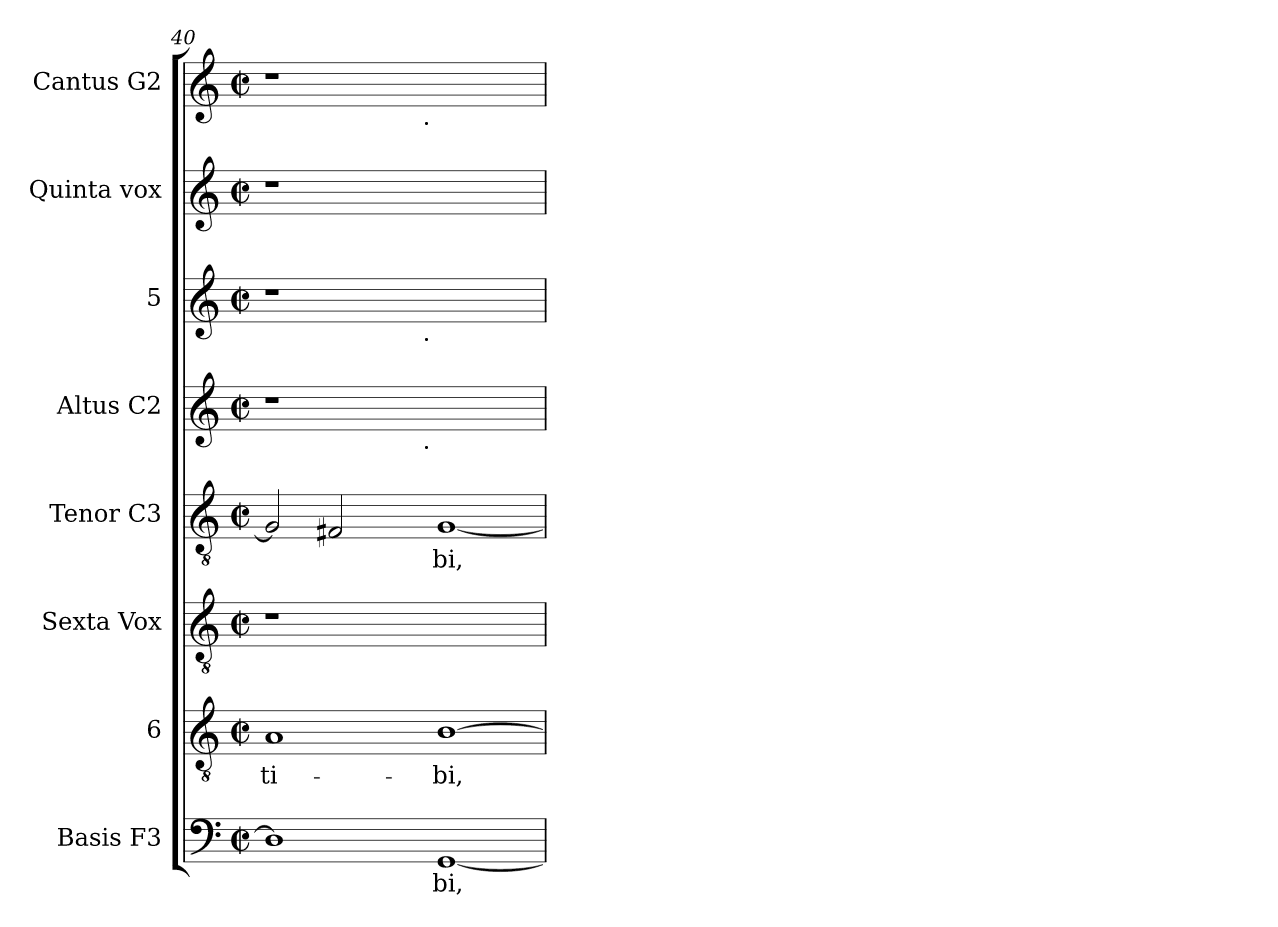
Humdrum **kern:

**kern	**text	**kern	**text	**kern	**kern	**text	**kern	**kern	**kern	**kern
*part8	*part8	*part7	*part7	*part6	*part5	*part5	*part4	*part3	*part2	*part1
*staff8	*staff8	*staff7	*staff7	*staff6	*staff5	*staff5	*staff4	*staff3	*staff2	*staff1
*I"Basis  F3	*	*I"6	*	*I"Sexta  Vox	*I"Tenor  C3	*	*I"Altus  C2	*I"5	*I"Quinta  vox	*I"Cantus  G2
*I'B	*	*	*	*	*I'T	*	*I'A	*	*	*I'C
*clefF4	*	*clefGv2	*	*clefGv2	*clefGv2	*	*clefG2	*clefG2	*clefG2	*clefG2
*k[]	*	*k[]	*	*k[]	*k[]	*	*k[]	*k[]	*k[]	*k[]
*C:	*	*C:	*	*C:	*C:	*	*C:	*C:	*C:	*C:
*M2/2	*	*M2/2	*	*M2/2	*M2/2	*	*M2/2	*M2/2	*M2/2	*M2/2
*met(c|)	*	*met(c|)	*	*met(c|)	*met(c|)	*	*met(c|)	*met(c|)	*met(c|)	*met(c|)
=40	=40	=40	=40	=40	=40	=40	=40	=40	=40	=40
!	!LO:LY:b:cj	!	!LO:LY:b:cj	!	!	!LO:LY:b:cj	!	!	!	!
*	*	*	*	*	*	*	*^	*^	*	*^
1D]	--	1A	ti-	1r	2G/]	--	1r	2ryy	1r	2ryy	1r	1r	2ryy
!	!	!	!	!	!	!LO:LY:b:cj	!	!	!	!	!	!	!
.	.	.	.	.	2F#X/	--	.	4ryy	.	4ryy	.	.	4ryy
.	.	.	.	.	.	.	.	8ryy	.	8ryy	.	.	8ryy
.	.	.	.	.	.	.	.	16ryy	.	16ryy	.	.	16ryy
.	.	.	.	.	.	.	.	64ryy	.	64ryy	.	.	64ryy
!	!	!	!	!	!	!	!	!	!	!	!	!	!LO:TX:b:t=.
!	!	!	!	!	!	!	!	!	!	!LO:TX:b:t=.	!	!	!
!	!	!	!	!	!	!	!	!LO:TX:b:t=.	!	!	!	!	!
.	.	.	.	.	.	.	.	1ryy	.	1ryy	.	.	1ryy
!	!LO:LY:b:cj	!	!LO:LY:b:cj	!	!	!LO:LY:b:cj	!	!	!	!	!	!	!
[<1GG	-bi,	[>1B	-bi,	1ryy	[<1G	-bi,	1ryy	.	1ryy	.	1ryy	1ryy	.
.	.	.	.	.	.	.	.	32.ryy	.	32.ryy	.	.	32.ryy
*	*	*	*	*	*	*	*v	*v	*	*	*	*v	*v
*	*	*	*	*	*	*	*	*v	*v	*	*
=	=	=	=	=	=	=	=	=	=	=
*-	*-	*-	*-	*-	*-	*-	*-	*-	*-	*-
